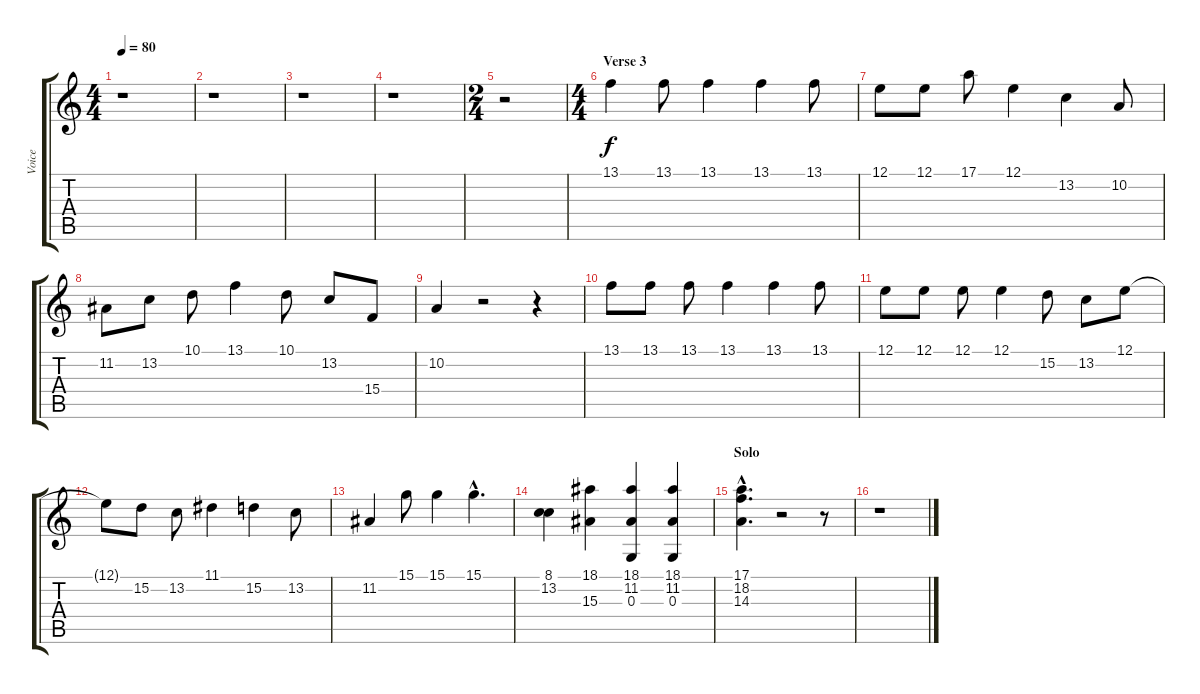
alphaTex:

\track ("Voice" "Voice") {instrument acousticgrandpiano}
\staff {score tabs}
\tuning (E4 B3 G3 D3 A2 E2) {hide}
\ts (4 4)
\tempo 80
\clef g2
\ks c
r.1{dy f} |
r.1 |
r.1 |
r.1 |
\ts (2 4)
r.2 |
\ts (4 4)
\section ("" "Verse 3")
13.1.4 13.1.8 13.1.4 13.1.4 13.1.8 |
12.1.8 12.1.8 17.1.8 12.1.4 13.2.4 10.2.8 |
11.2.8 13.2.8 10.1.8 13.1.4 10.1.8 13.2.8 15.4.8 |
10.2.4 r.2 r.4 |
13.1.8 13.1.8 13.1.8 13.1.4 13.1.4 13.1.8 |
12.1.8 12.1.8 12.1.8 12.1.4 15.2.8 13.2.8 12.1.8 |
12.1{t}.8 15.2.8 13.2.8 11.1.4 15.2.4 13.2.8 |
11.2.4 15.1.8 15.1.4 15.1{hac}.4{d} |
(8.1 13.2).4 (18.1 15.3).4 (18.1 11.2 0.3).4 (18.1 11.2 0.3).4 |
\section ("" "Solo")
(17.1{hac} 18.2{hac} 14.3{hac}).4{d} r.2 r.8 |
r.1
